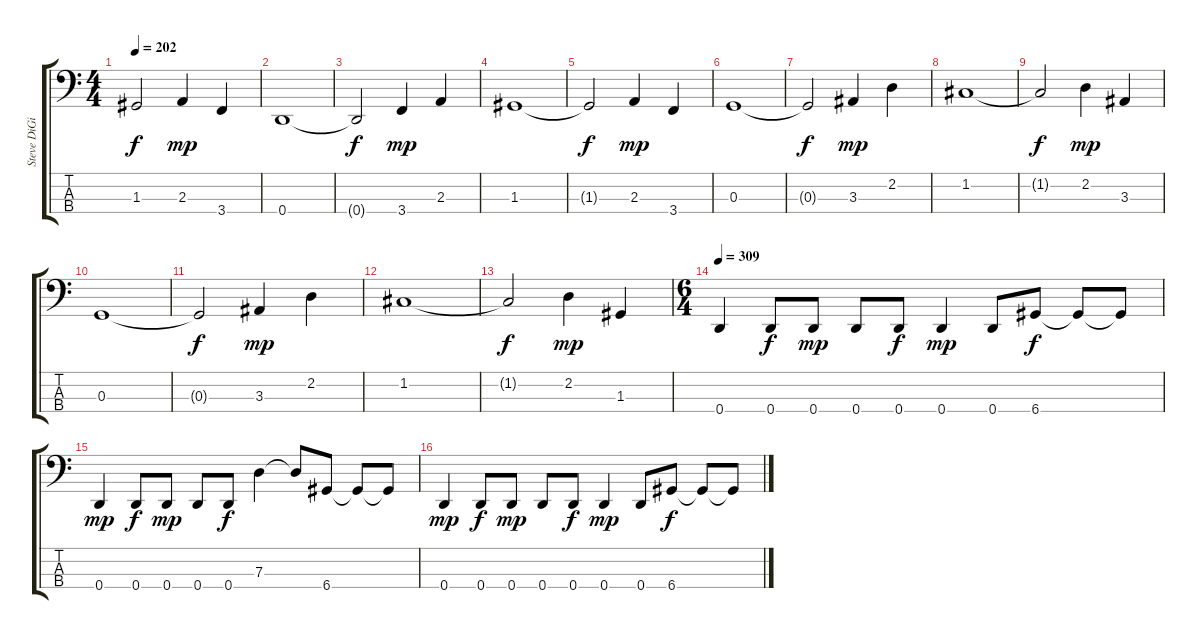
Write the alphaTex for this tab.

\track ("Steve DiGiorgio" "Steve DiGi") {instrument electricbassfinger}
\staff {score tabs}
\tuning (F2 C2 G1 D1) {hide}
\ts (4 4)
\tempo 202
\clef f4
\ks c
1.3{t}.2{dy f} 2.3.4{dy mp} 3.4.4 |
0.4.1 |
0.4{t}.2{dy f} 3.4.4{dy mp} 2.3.4 |
1.3.1 |
1.3{t}.2{dy f} 2.3.4{dy mp} 3.4.4 |
0.3.1 |
0.3{t}.2{dy f} 3.3.4{dy mp} 2.2.4 |
1.2.1 |
1.2{t}.2{dy f} 2.2.4{dy mp} 3.3.4 |
0.3.1 |
0.3{t}.2{dy f} 3.3.4{dy mp} 2.2.4 |
1.2.1 |
1.2{t}.2{dy f} 2.2.4{dy mp} 1.3.4 |
\ts (6 4)
\tempo 309
0.4.4 0.4.8{dy f} 0.4.8{dy mp} 0.4.8 0.4.8{dy f} 0.4.4{dy mp} 0.4.8 6.4.8{dy f} 6.4{t}.8 6.4{t}.8 |
0.4.4{dy mp} 0.4.8{dy f} 0.4.8{dy mp} 0.4.8 0.4.8{dy f} 7.3.4 7.3{t}.8 6.4.8 6.4{t}.8 6.4{t}.8 |
0.4.4{dy mp} 0.4.8{dy f} 0.4.8{dy mp} 0.4.8 0.4.8{dy f} 0.4.4{dy mp} 0.4.8 6.4.8{dy f} 6.4{t}.8 6.4{t}.8
